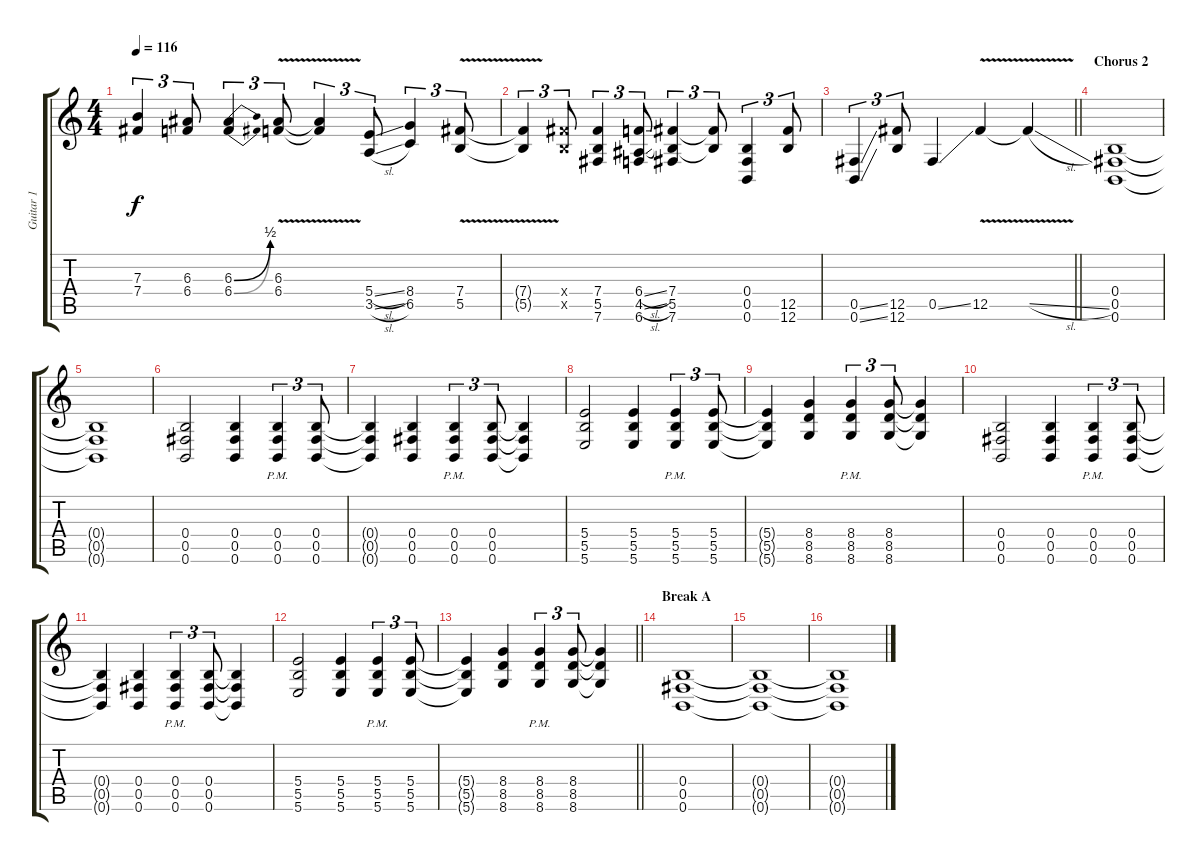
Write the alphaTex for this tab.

\track ("Guitar 1" "Guitar 1") {instrument distortionguitar}
\staff {score tabs}
\tuning (Db4 Ab3 E3 B2 Gb2 B1) {hide}
\ts (4 4)
\tempo 116
\clef g2
\ks c
(7.3{t} 7.4{t}).4{tu (3 2) dy f} (6.3 6.4).8{tu (3 2)} (6.3{be (bend 0 0 60 2)} 6.4{be (bend 0 0 60 2)}).4{tu (3 2)} (6.3{v} 6.4{v}).8{tu (3 2)} (6.3{t} 6.4{t}).4{tu (3 2)} (5.4{sl} 3.5{sl}).8{tu (3 2)} (8.4 6.5).4{tu (3 2)} (7.4{v} 5.5{v}).8{tu (3 2)} |
(7.4{v t} 5.5{v t}).4{tu (3 2)} (7.4{x} 5.5{x}).8{tu (3 2)} (7.4 5.5 7.6).4{tu (3 2)} (6.4{sl} 4.5{sl} 6.6).8{tu (3 2)} (7.4 5.5 7.6).4{tu (3 2)} (7.4{t} 5.5{t}).8{tu (3 2)} (0.4 0.5 0.6).4{tu (3 2)} (12.5 12.6).8{tu (3 2)} |
\barLineRight lightlight
(0.5{ss} 0.6{ss}).4{tu (3 2)} (12.5 12.6).8{tu (3 2)} 0.5{ss}.4 12.5{v}.4 12.5{sl t}.4 |
\section ("" "Chorus 2")
(0.4 0.5 0.6).1 |
(0.4{t} 0.5{t} 0.6{t}).1 |
(0.4 0.5 0.6).2 (0.4 0.5 0.6).4 (0.4{pm} 0.5{pm} 0.6{pm}).4{tu (3 2)} (0.4 0.5 0.6).8{tu (3 2)} |
(0.4{t} 0.5{t} 0.6{t}).4 (0.4 0.5 0.6).4 (0.4{pm} 0.5{pm} 0.6{pm}).4{tu (3 2)} (0.4 0.5 0.6).8{tu (3 2)} (0.4{t} 0.5{t} 0.6{t}).4 |
(5.4 5.5 5.6).2 (5.4 5.5 5.6).4 (5.4{pm} 5.5{pm} 5.6{pm}).4{tu (3 2)} (5.4 5.5 5.6).8{tu (3 2)} |
(5.4{t} 5.5{t} 5.6{t}).4 (8.4 8.5 8.6).4 (8.4{pm} 8.5{pm} 8.6{pm}).4{tu (3 2)} (8.4 8.5 8.6).8{tu (3 2)} (8.4{t} 8.5{t} 8.6{t}).4 |
(0.4 0.5 0.6).2 (0.4 0.5 0.6).4 (0.4{pm} 0.5{pm} 0.6{pm}).4{tu (3 2)} (0.4 0.5 0.6).8{tu (3 2)} |
(0.4{t} 0.5{t} 0.6{t}).4 (0.4 0.5 0.6).4 (0.4{pm} 0.5{pm} 0.6{pm}).4{tu (3 2)} (0.4 0.5 0.6).8{tu (3 2)} (0.4{t} 0.5{t} 0.6{t}).4 |
(5.4 5.5 5.6).2 (5.4 5.5 5.6).4 (5.4{pm} 5.5{pm} 5.6{pm}).4{tu (3 2)} (5.4 5.5 5.6).8{tu (3 2)} |
\barLineRight lightlight
(5.4{t} 5.5{t} 5.6{t}).4 (8.4 8.5 8.6).4 (8.4{pm} 8.5{pm} 8.6{pm}).4{tu (3 2)} (8.4 8.5 8.6).8{tu (3 2)} (8.4{t} 8.5{t} 8.6{t}).4 |
\section ("" "Break A")
(0.4 0.5 0.6).1 |
(0.4{t} 0.5{t} 0.6{t}).1 |
(0.4{t} 0.5{t} 0.6{t}).1
